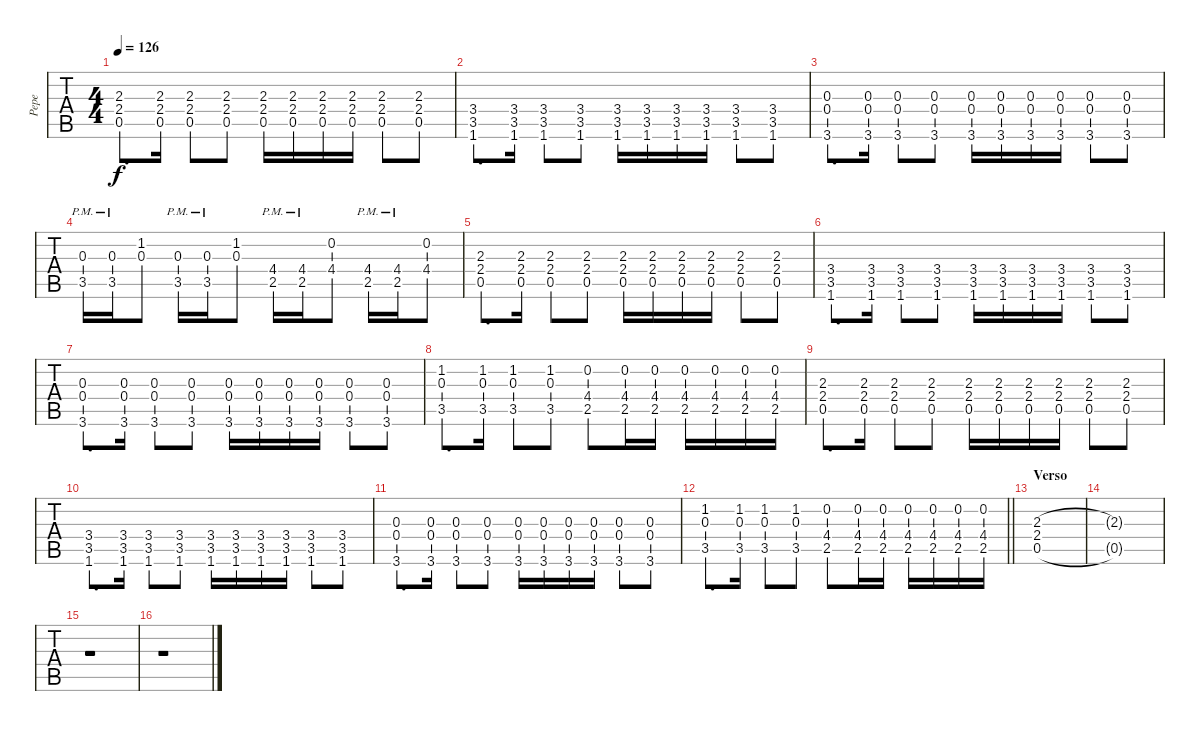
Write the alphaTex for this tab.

\track ("Pepe" "Pepe") {instrument distortionguitar}
\staff {tabs}
\tuning (Eb4 Bb3 Gb3 Db3 Ab2 Eb2) {hide}
\ts (4 4)
\tempo 126
\clef g2
\ks c
(2.3 2.4 0.5).8{d dy f} (2.3 2.4 0.5).16 (2.3 2.4 0.5).8 (2.3 2.4 0.5).8 (2.3 2.4 0.5).16 (2.3 2.4 0.5).16 (2.3 2.4 0.5).16 (2.3 2.4 0.5).16 (2.3 2.4 0.5).8 (2.3 2.4 0.5).8 |
(3.4 3.5 1.6).8{d} (3.4 3.5 1.6).16 (3.4 3.5 1.6).8 (3.4 3.5 1.6).8 (3.4 3.5 1.6).16 (3.4 3.5 1.6).16 (3.4 3.5 1.6).16 (3.4 3.5 1.6).16 (3.4 3.5 1.6).8 (3.4 3.5 1.6).8 |
(0.3 0.4 3.6).8{d} (0.3 0.4 3.6).16 (0.3 0.4 3.6).8 (0.3 0.4 3.6).8 (0.3 0.4 3.6).16 (0.3 0.4 3.6).16 (0.3 0.4 3.6).16 (0.3 0.4 3.6).16 (0.3 0.4 3.6).8 (0.3 0.4 3.6).8 |
(0.3{pm} 3.5{pm}).16 (0.3{pm} 3.5{pm}).16 (1.2 0.3).8 (0.3{pm} 3.5{pm}).16 (0.3{pm} 3.5).16 (1.2 0.3).8 (4.4{pm} 2.5{pm}).16 (4.4{pm} 2.5{pm}).16 (0.2 4.4).8 (4.4{pm} 2.5{pm}).16 (4.4{pm} 2.5{pm}).16 (0.2 4.4).8 |
(2.3 2.4 0.5).8{d} (2.3 2.4 0.5).16 (2.3 2.4 0.5).8 (2.3 2.4 0.5).8 (2.3 2.4 0.5).16 (2.3 2.4 0.5).16 (2.3 2.4 0.5).16 (2.3 2.4 0.5).16 (2.3 2.4 0.5).8 (2.3 2.4 0.5).8 |
(3.4 3.5 1.6).8{d} (3.4 3.5 1.6).16 (3.4 3.5 1.6).8 (3.4 3.5 1.6).8 (3.4 3.5 1.6).16 (3.4 3.5 1.6).16 (3.4 3.5 1.6).16 (3.4 3.5 1.6).16 (3.4 3.5 1.6).8 (3.4 3.5 1.6).8 |
(0.3 0.4 3.6).8{d} (0.3 0.4 3.6).16 (0.3 0.4 3.6).8 (0.3 0.4 3.6).8 (0.3 0.4 3.6).16 (0.3 0.4 3.6).16 (0.3 0.4 3.6).16 (0.3 0.4 3.6).16 (0.3 0.4 3.6).8 (0.3 0.4 3.6).8 |
(1.2 0.3 3.5).8{d} (1.2 0.3 3.5).16 (1.2 0.3 3.5).8 (1.2 0.3 3.5).8 (0.2 4.4 2.5).8 (0.2 4.4 2.5).16 (0.2 4.4 2.5).16 (0.2 4.4 2.5).16 (0.2 4.4 2.5).16 (0.2 4.4 2.5).16 (0.2 4.4 2.5).16 |
(2.3 2.4 0.5).8{d} (2.3 2.4 0.5).16 (2.3 2.4 0.5).8 (2.3 2.4 0.5).8 (2.3 2.4 0.5).16 (2.3 2.4 0.5).16 (2.3 2.4 0.5).16 (2.3 2.4 0.5).16 (2.3 2.4 0.5).8 (2.3 2.4 0.5).8 |
(3.4 3.5 1.6).8{d} (3.4 3.5 1.6).16 (3.4 3.5 1.6).8 (3.4 3.5 1.6).8 (3.4 3.5 1.6).16 (3.4 3.5 1.6).16 (3.4 3.5 1.6).16 (3.4 3.5 1.6).16 (3.4 3.5 1.6).8 (3.4 3.5 1.6).8 |
(0.3 0.4 3.6).8{d} (0.3 0.4 3.6).16 (0.3 0.4 3.6).8 (0.3 0.4 3.6).8 (0.3 0.4 3.6).16 (0.3 0.4 3.6).16 (0.3 0.4 3.6).16 (0.3 0.4 3.6).16 (0.3 0.4 3.6).8 (0.3 0.4 3.6).8 |
\barLineRight lightlight
(1.2 0.3 3.5).8{d} (1.2 0.3 3.5).16 (1.2 0.3 3.5).8 (1.2 0.3 3.5).8 (0.2 4.4 2.5).8 (0.2 4.4 2.5).16 (0.2 4.4 2.5).16 (0.2 4.4 2.5).16 (0.2 4.4 2.5).16 (0.2 4.4 2.5).16 (0.2 4.4 2.5).16 |
\section ("" "Verso")
(2.3 2.4 0.5).1{volume 5} |
(2.3{t} 0.5{t}).1 |
r.1 |
r.1
